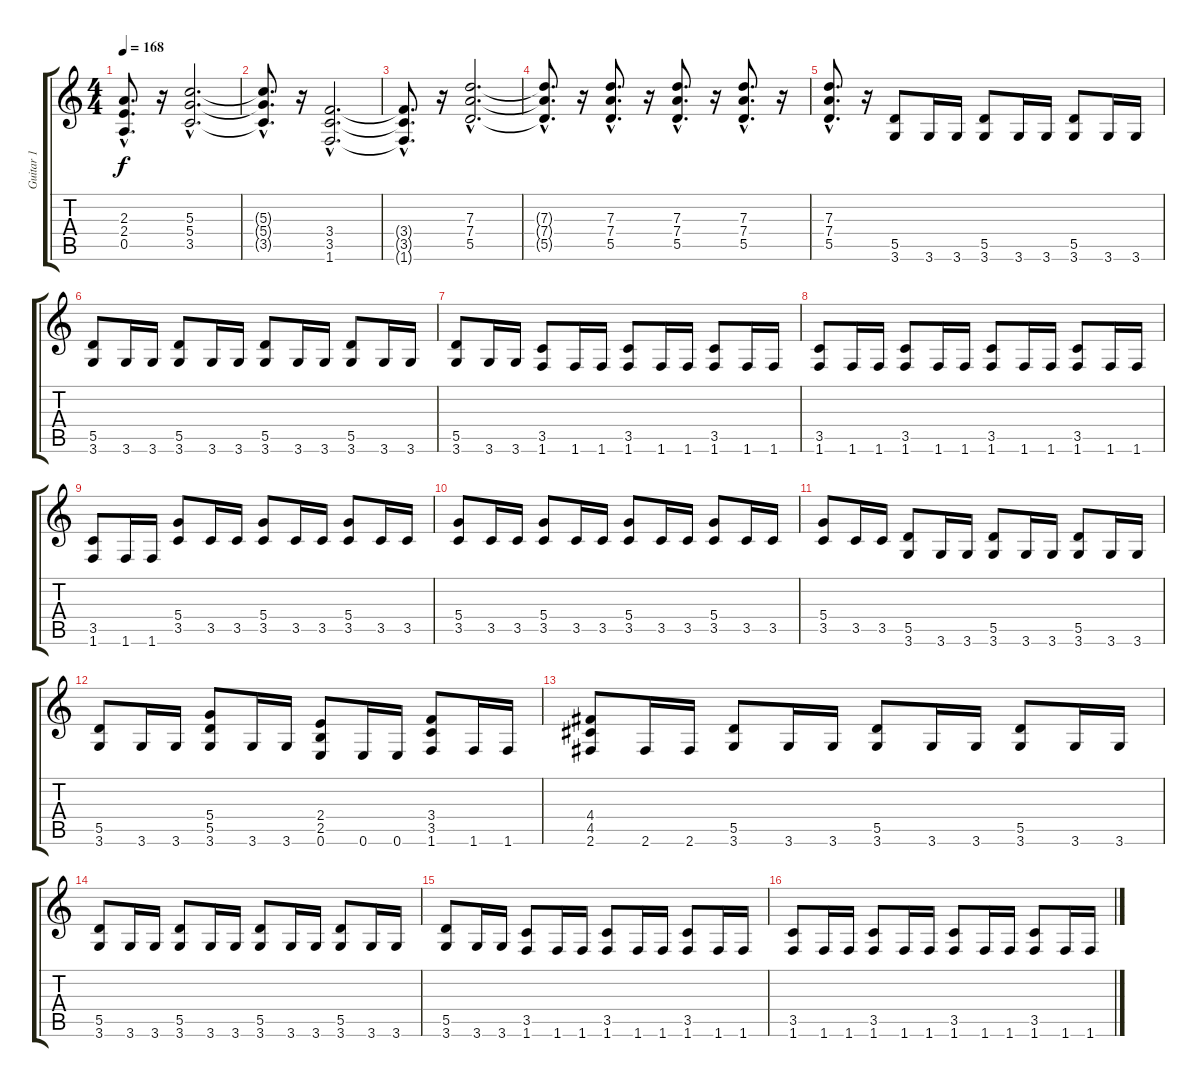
\track ("Guitar 1" "Guitar 1") {instrument distortionguitar}
\staff {score tabs}
\tuning (E4 B3 G3 D3 A2 E2) {hide}
\ts (4 4)
\tempo 168
\clef g2
\ks c
(2.3{hac t} 2.4{hac t} 0.5{hac t}).8{d dy f} r.16 (5.3{hac} 5.4{hac} 3.5{hac}).2{d} |
(5.3{hac t} 5.4{hac t} 3.5{hac t}).8{d} r.16 (3.4{hac} 3.5{hac} 1.6{hac}).2{d} |
(3.4{hac t} 3.5{hac t} 1.6{hac t}).8{d} r.16 (7.3{hac} 7.4{hac} 5.5{hac}).2{d} |
(7.3{hac t} 7.4{hac t} 5.5{hac t}).8{d} r.16 (7.3{hac} 7.4{hac} 5.5{hac}).8{d} r.16 (7.3{hac} 7.4{hac} 5.5{hac}).8{d} r.16 (7.3{hac} 7.4{hac} 5.5{hac}).8{d} r.16 |
(7.3{hac} 7.4{hac} 5.5{hac}).8{d} r.16 (5.5 3.6).8 3.6.16 3.6.16 (5.5 3.6).8 3.6.16 3.6.16 (5.5 3.6).8 3.6.16 3.6.16 |
(5.5 3.6).8 3.6.16 3.6.16 (5.5 3.6).8 3.6.16 3.6.16 (5.5 3.6).8 3.6.16 3.6.16 (5.5 3.6).8 3.6.16 3.6.16 |
(5.5 3.6).8 3.6.16 3.6.16 (3.5 1.6).8 1.6.16 1.6.16 (3.5 1.6).8 1.6.16 1.6.16 (3.5 1.6).8 1.6.16 1.6.16 |
(3.5 1.6).8 1.6.16 1.6.16 (3.5 1.6).8 1.6.16 1.6.16 (3.5 1.6).8 1.6.16 1.6.16 (3.5 1.6).8 1.6.16 1.6.16 |
(3.5 1.6).8 1.6.16 1.6.16 (5.4 3.5).8 3.5.16 3.5.16 (5.4 3.5).8 3.5.16 3.5.16 (5.4 3.5).8 3.5.16 3.5.16 |
(5.4 3.5).8 3.5.16 3.5.16 (5.4 3.5).8 3.5.16 3.5.16 (5.4 3.5).8 3.5.16 3.5.16 (5.4 3.5).8 3.5.16 3.5.16 |
(5.4 3.5).8 3.5.16 3.5.16 (5.5 3.6).8 3.6.16 3.6.16 (5.5 3.6).8 3.6.16 3.6.16 (5.5 3.6).8 3.6.16 3.6.16 |
(5.5 3.6).8 3.6.16 3.6.16 (5.4 5.5 3.6).8 3.6.16 3.6.16 (2.4 2.5 0.6).8 0.6.16 0.6.16 (3.4 3.5 1.6).8 1.6.16 1.6.16 |
(4.4 4.5 2.6).8 2.6.16 2.6.16 (5.5 3.6).8 3.6.16 3.6.16 (5.5 3.6).8 3.6.16 3.6.16 (5.5 3.6).8 3.6.16 3.6.16 |
(5.5 3.6).8 3.6.16 3.6.16 (5.5 3.6).8 3.6.16 3.6.16 (5.5 3.6).8 3.6.16 3.6.16 (5.5 3.6).8 3.6.16 3.6.16 |
(5.5 3.6).8 3.6.16 3.6.16 (3.5 1.6).8 1.6.16 1.6.16 (3.5 1.6).8 1.6.16 1.6.16 (3.5 1.6).8 1.6.16 1.6.16 |
(3.5 1.6).8 1.6.16 1.6.16 (3.5 1.6).8 1.6.16 1.6.16 (3.5 1.6).8 1.6.16 1.6.16 (3.5 1.6).8 1.6.16 1.6.16
